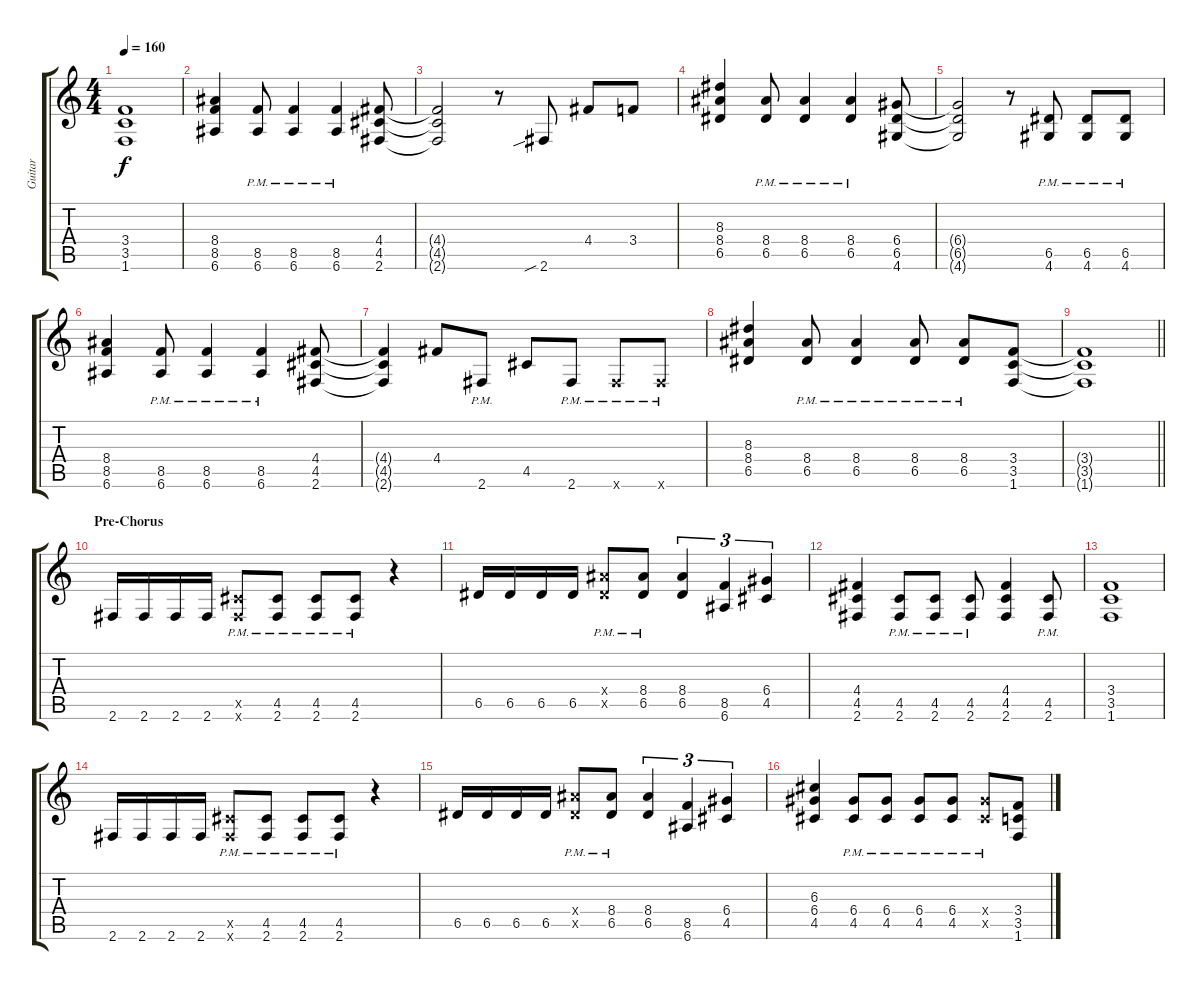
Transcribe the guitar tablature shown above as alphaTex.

\track ("Guitar " "Guitar ") {instrument distortionguitar}
\staff {score tabs}
\tuning (E4 B3 G3 D3 A2 E2) {hide}
\ts (4 4)
\tempo 160
\clef g2
\ks c
(3.4{t} 3.5{t} 1.6{t}).1{dy f} |
(8.4 8.5 6.6).4 (8.5{pm} 6.6{pm}).8 (8.5{pm} 6.6{pm}).4 (8.5{pm} 6.6{pm}).4 (4.4 4.5 2.6).8 |
(4.4{t} 4.5{t} 2.6{t}).2 r.8 2.6{sib}.8 4.4.8 3.4.8 |
(8.3 8.4 6.5).4 (8.4{pm} 6.5{pm}).8 (8.4{pm} 6.5{pm}).4 (8.4{pm} 6.5{pm}).4 (6.4 6.5 4.6).8 |
(6.4{t} 6.5{t} 4.6{t}).2 r.8 (6.5{pm} 4.6{pm}).8 (6.5{pm} 4.6{pm}).8 (6.5{pm} 4.6{pm}).8 |
(8.4 8.5 6.6).4 (8.5{pm} 6.6{pm}).8 (8.5{pm} 6.6{pm}).4 (8.5{pm} 6.6{pm}).4 (4.4 4.5 2.6).8 |
(4.4{t} 4.5{t} 2.6{t}).4 4.4.8 2.6{pm}.8 4.5.8 2.6{pm}.8 2.6{pm x}.8 2.6{pm x}.8 |
(8.3 8.4 6.5).4 (8.4{pm} 6.5{pm}).8 (8.4{pm} 6.5{pm}).4 (8.4{pm} 6.5{pm}).8 (8.4{pm} 6.5{pm}).8 (3.4 3.5 1.6).8 |
\barLineRight lightlight
(3.4{t} 3.5{t} 1.6{t}).1 |
\section ("" "Pre-Chorus")
2.6.16 2.6.16 2.6.16 2.6.16 (4.5{pm x} 2.6{pm x}).8 (4.5{pm} 2.6{pm}).8 (4.5{pm} 2.6{pm}).8 (4.5{pm} 2.6{pm}).8 r.4 |
6.5.16 6.5.16 6.5.16 6.5.16 (8.4{pm x} 6.5{pm x}).8 (8.4{pm} 6.5{pm}).8 (8.4 6.5).4{tu (3 2)} (8.5 6.6).4{tu (3 2)} (6.4 4.5).4{tu (3 2)} |
(4.4 4.5 2.6).4 (4.5{pm} 2.6{pm}).8 (4.5{pm} 2.6{pm}).8 (4.5{pm} 2.6{pm}).8 (4.4 4.5 2.6).4 (4.5{pm} 2.6{pm}).8 |
(3.4 3.5 1.6).1 |
2.6.16 2.6.16 2.6.16 2.6.16 (4.5{pm x} 2.6{pm x}).8 (4.5{pm} 2.6{pm}).8 (4.5{pm} 2.6{pm}).8 (4.5{pm} 2.6{pm}).8 r.4 |
6.5.16 6.5.16 6.5.16 6.5.16 (8.4{pm x} 6.5{pm x}).8 (8.4{pm} 6.5{pm}).8 (8.4 6.5).4{tu (3 2)} (8.5 6.6).4{tu (3 2)} (6.4 4.5).4{tu (3 2)} |
(6.3 6.4 4.5).4 (6.4{pm} 4.5{pm}).8 (6.4{pm} 4.5{pm}).8 (6.4{pm} 4.5{pm}).8 (6.4{pm} 4.5{pm}).8 (6.4{pm x} 4.5{pm x}).8 (3.4 3.5 1.6).8
